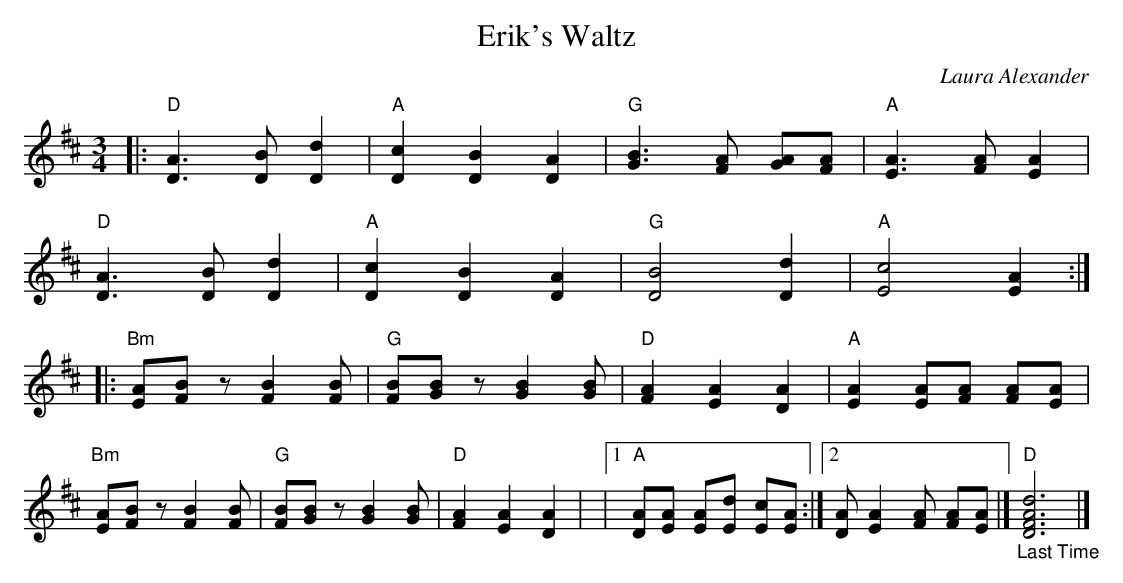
X:1
T:Erik's Waltz
C:Laura Alexander
M:3/4
K:D
|:"D" [A3D3][BD][d2D2]|"A" [c2D2] [B2D2] [A2D2]|\
"G"[B3G3][AF] [AG][AF]|"A"[A3E3][AF][A2E2]|
"D" [A3D3][BD][d2D2]|"A" [c2D2] [B2D2] [A2D2]|\
"G" [B4D4][d2D2]|"A"[c4E4][A2E2]:|
|:"Bm" [AE][BF] z [B2F2][BF]|"G"[BF][BG] z [B2G2][BG]|\
"D"[A2F2][A2E2][A2D2]|"A"[A2E2][AE][AF] [AF][AE]|
"Bm" [AE][BF] z [B2F2][BF]|"G"[BF][BG] z [B2G2][BG]|"D"[A2F2][A2E2][A2D2]|\
|1"A"[AD][AE] [AE][dE] [cE][AE]:|2[AD][A2E2][AF] [AF][AE]|]"D""_Last Time"[d6A6F6D6]|]
